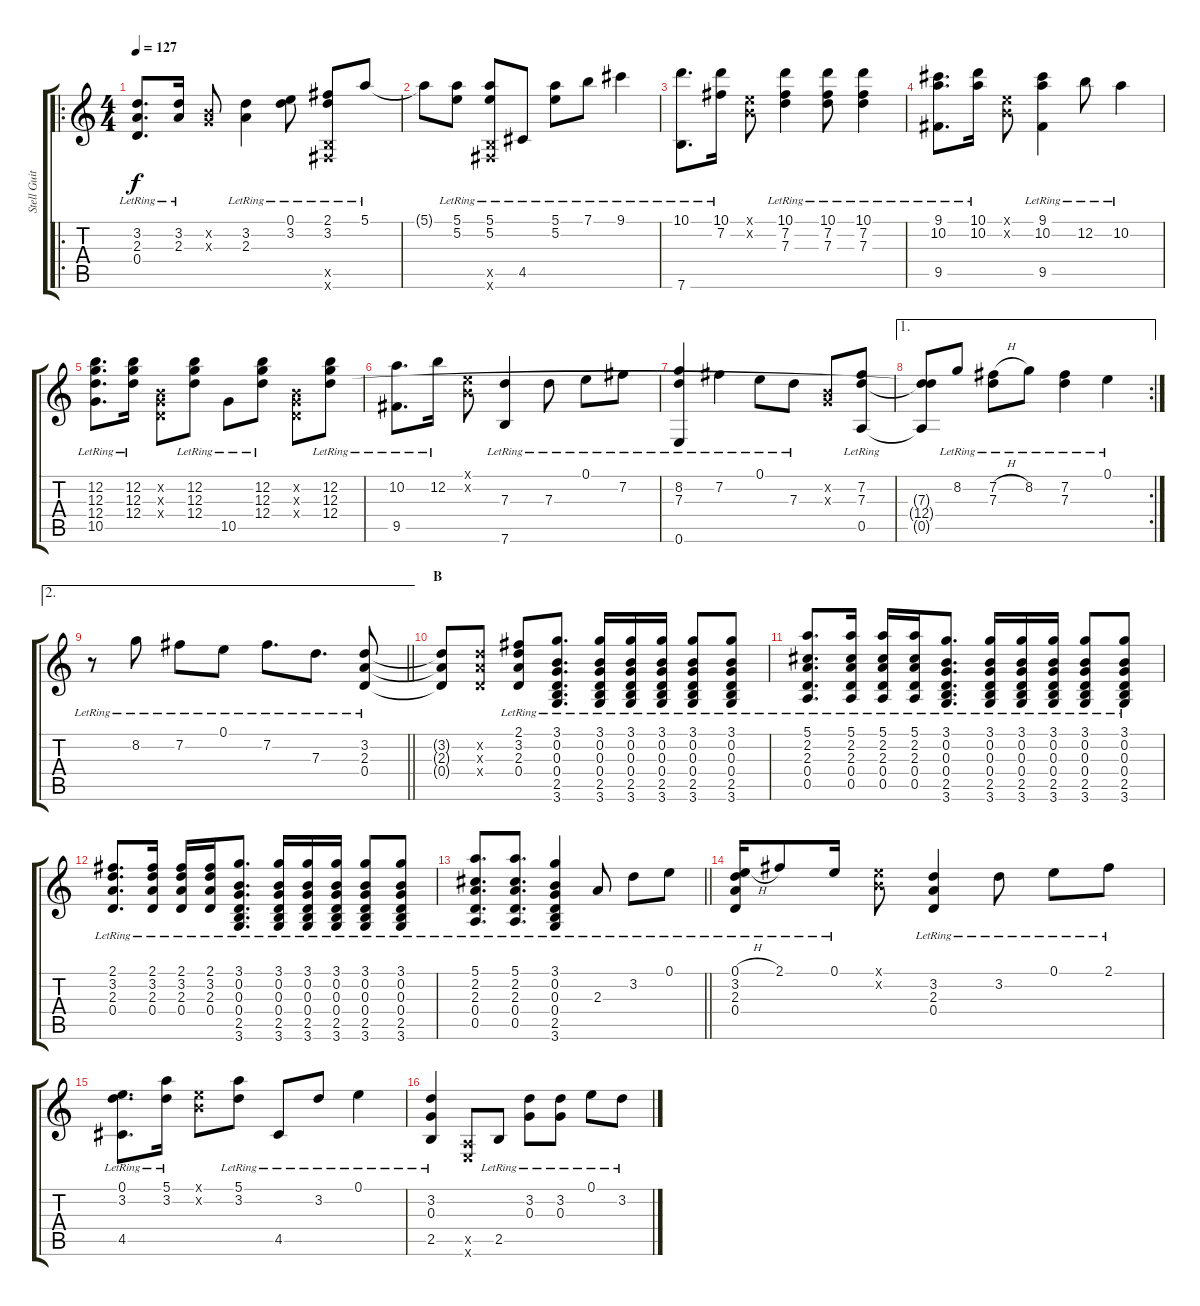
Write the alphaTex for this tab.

\track ("Stell Guitar" "Stell Guit") {instrument acousticguitarsteel}
\staff {score tabs}
\tuning (E4 B3 G3 D3 A2 E2) {hide}
\ro
\ts (4 4)
\tempo 127
\clef g2
\ks c
(3.2{lr} 2.3{lr} 0.4{lr}).8{d dy f} (3.2{lr} 2.3{lr}).16 (0.2{x} 0.3{x}).8 (3.2{lr} 2.3{lr}).4 (0.1{lr} 3.2{lr}).8 (2.1{lr} 3.2{lr} 2.5{x} 2.6{x}).8 5.1{lr}.8 |
5.1{t}.8 (5.1{lr} 5.2{lr}).8 (5.1{lr} 5.2{lr} 2.5{x} 2.6{x}).8 4.5{lr}.8 (5.1{lr} 5.2{lr}).8 7.1{lr}.8 9.1{lr}.4 |
(10.1{lr} 7.6{lr}).8{d} (10.1{lr} 7.2{lr}).16 (0.1{x} 0.2{x}).8 (10.1{lr} 7.2{lr} 7.3{lr}).4 (10.1{lr} 7.2{lr} 7.3{lr}).8 (10.1{lr} 7.2{lr} 7.3{lr}).4 |
(9.1{lr} 10.2{lr} 9.5{lr}).8{d} (10.1{lr} 10.2{lr}).16 (0.1{x} 0.2{x}).8 (9.1{lr} 10.2{lr} 9.5{lr}).4 12.2{lr}.8 10.2{lr}.4 |
(12.2{lr} 12.3{lr} 12.4{lr} 10.5{lr}).8{d} (12.2{lr} 12.3{lr} 12.4{lr}).16 (0.2{x} 0.3{x} 0.4{x}).8 (12.2{lr} 12.3{lr} 12.4{lr}).8 10.5{lr}.8 (12.2{lr} 12.3{lr} 12.4{lr}).8 (0.2{x} 0.3{x} 0.4{x}).8 (12.2{lr} 12.3{lr} 12.4{lr}).8 |
(10.2{lr} 9.5{lr}).8{d} 12.2{lr}.16 (0.1{x} 0.2{x}).8 (7.3{lr} 7.6{lr}).4 7.3{lr}.8 0.1{lr}.8 7.2{lr}.8 |
(8.2{lr} 7.3{lr} 0.6{lr}).4 7.2{lr}.4 0.1{lr}.8 7.3{lr}.8 (0.2{x} 0.3{x}).8 (7.2{lr} 7.3{lr} 0.5{lr}).8 |
\ae 1
\rc 2
(7.3{t} 12.4{t} 0.5{t}).8 8.2{lr}.8 (7.2{h lr} 7.3{lr}).8 8.2{lr}.8 (7.2{lr} 7.3{lr}).4 0.1{lr}.4 |
\ae 2
\barLineRight lightlight
r.8 8.2{lr}.8 7.2{lr}.8 0.1{lr}.8 7.2{lr}.8{d} 7.3{lr}.8{d} (3.2{lr} 2.3{lr} 0.4{lr}).8 |
\section ("" "B")
(3.2{t} 2.3{t} 0.4{t}).8 (3.2{x} 2.3{x} 0.4{x}).8 (2.1{lr} 3.2{lr} 2.3{lr} 0.4{lr}).8 (3.1{lr} 0.2{lr} 0.3{lr} 0.4{lr} 2.5{lr} 3.6{lr}).8{d} (3.1{lr} 0.2{lr} 0.3{lr} 0.4{lr} 2.5{lr} 3.6{lr}).16 (3.1{lr} 0.2{lr} 0.3{lr} 0.4{lr} 2.5{lr} 3.6{lr}).16 (3.1{lr} 0.2{lr} 0.3{lr} 0.4{lr} 2.5{lr} 3.6{lr}).16 (3.1{lr} 0.2{lr} 0.3{lr} 0.4{lr} 2.5{lr} 3.6{lr}).8 (3.1{lr} 0.2{lr} 0.3{lr} 0.4{lr} 2.5{lr} 3.6{lr}).8 |
(5.1{lr} 2.2{lr} 2.3{lr} 0.4{lr} 0.5{lr}).8{d} (5.1{lr} 2.2{lr} 2.3{lr} 0.4{lr} 0.5{lr}).16 (5.1{lr} 2.2{lr} 2.3{lr} 0.4{lr} 0.5{lr}).16 (5.1{lr} 2.2{lr} 2.3{lr} 0.4{lr} 0.5{lr}).16 (3.1{lr} 0.2{lr} 0.3{lr} 0.4{lr} 2.5{lr} 3.6{lr}).8{d} (3.1{lr} 0.2{lr} 0.3{lr} 0.4{lr} 2.5{lr} 3.6{lr}).16 (3.1{lr} 0.2{lr} 0.3{lr} 0.4{lr} 2.5{lr} 3.6{lr}).16 (3.1{lr} 0.2{lr} 0.3{lr} 0.4{lr} 2.5{lr} 3.6{lr}).16 (3.1{lr} 0.2{lr} 0.3{lr} 0.4{lr} 2.5{lr} 3.6{lr}).8 (3.1{lr} 0.2{lr} 0.3{lr} 0.4{lr} 2.5{lr} 3.6{lr}).8 |
(2.1{lr} 3.2{lr} 2.3{lr} 0.4{lr}).8{d} (2.1{lr} 3.2{lr} 2.3{lr} 0.4{lr}).16 (2.1{lr} 3.2{lr} 2.3{lr} 0.4{lr}).16 (2.1{lr} 3.2{lr} 2.3{lr} 0.4{lr}).16 (3.1{lr} 0.2{lr} 0.3{lr} 0.4{lr} 2.5{lr} 3.6{lr}).8{d} (3.1{lr} 0.2{lr} 0.3{lr} 0.4{lr} 2.5{lr} 3.6{lr}).16 (3.1{lr} 0.2{lr} 0.3{lr} 0.4{lr} 2.5{lr} 3.6{lr}).16 (3.1{lr} 0.2{lr} 0.3{lr} 0.4{lr} 2.5{lr} 3.6{lr}).16 (3.1{lr} 0.2{lr} 0.3{lr} 0.4{lr} 2.5{lr} 3.6{lr}).8 (3.1{lr} 0.2{lr} 0.3{lr} 0.4{lr} 2.5{lr} 3.6{lr}).8 |
\barLineRight lightlight
(5.1{lr} 2.2{lr} 2.3{lr} 0.4{lr} 0.5{lr}).8{d} (5.1{lr} 2.2{lr} 2.3{lr} 0.4{lr} 0.5{lr}).8{d} (3.1{lr} 0.2{lr} 0.3{lr} 0.4{lr} 2.5{lr} 3.6{lr}).4 2.3{lr}.8 3.2{lr}.8 0.1{lr}.8 |
(0.1{h lr} 3.2{lr} 2.3{lr} 0.4{lr}).16 2.1{lr}.8 0.1{lr}.16 (0.1{x} 0.2{x}).8 (3.2{lr} 2.3{lr} 0.4{lr}).4 3.2{lr}.8 0.1{lr}.8 2.1{lr}.8 |
(0.1{lr} 3.2{lr} 4.5{lr}).8{d} (5.1{lr} 3.2{lr}).16 (0.1{x} 0.2{x}).8 (5.1{lr} 3.2{lr}).8 4.5{lr}.8 3.2{lr}.8 0.1{lr}.4 |
(3.2{lr} 0.3{lr} 2.5{lr}).4 (0.5{x} 0.6{x}).8 2.5{lr}.8 (3.2{lr} 0.3{lr}).8 (3.2{lr} 0.3{lr}).8 0.1{lr}.8 3.2{lr}.8
